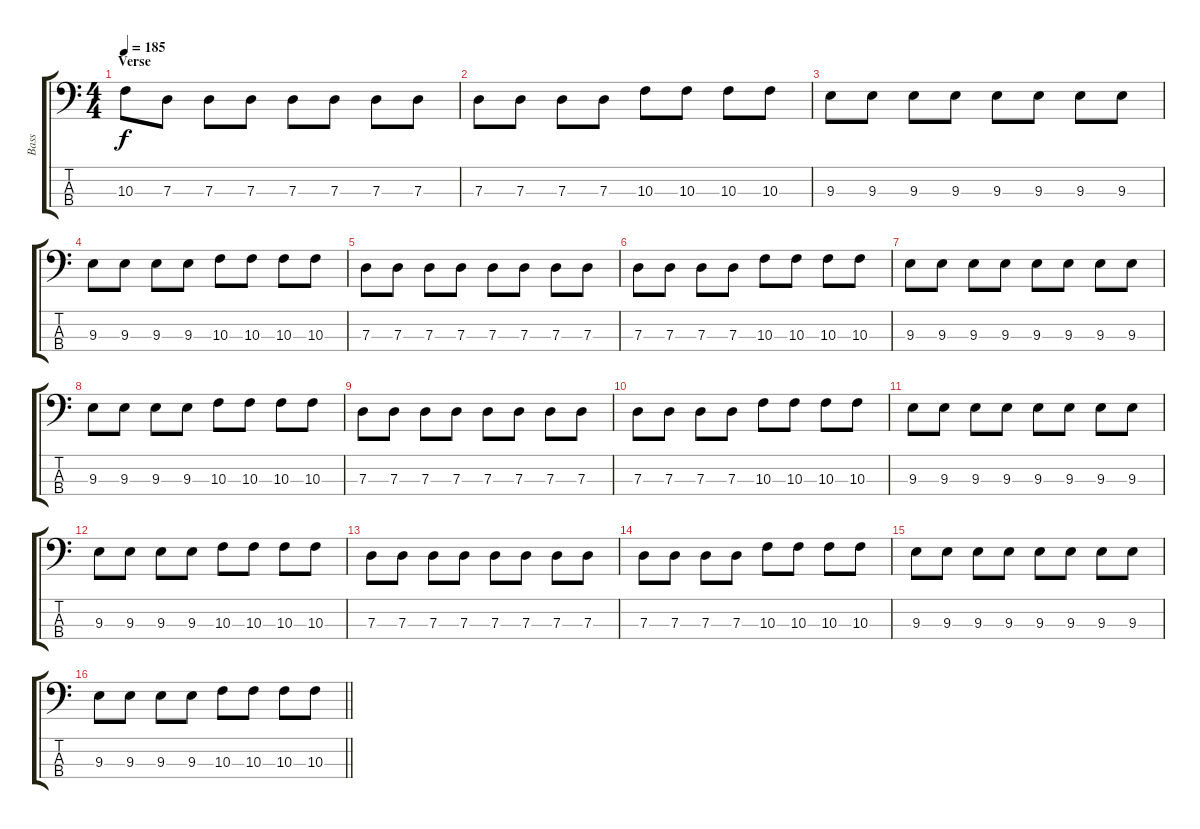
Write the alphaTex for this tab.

\track ("Bass" "Bass") {instrument electricbasspick}
\staff {score tabs}
\tuning (F2 C2 G1 D1) {hide}
\ts (4 4)
\section ("" "Verse")
\tempo 185
\clef f4
\ks c
10.3.8{dy f} 7.3.8 7.3.8 7.3.8 7.3.8 7.3.8 7.3.8 7.3.8 |
7.3.8 7.3.8 7.3.8 7.3.8 10.3.8 10.3.8 10.3.8 10.3.8 |
9.3.8 9.3.8 9.3.8 9.3.8 9.3.8 9.3.8 9.3.8 9.3.8 |
9.3.8 9.3.8 9.3.8 9.3.8 10.3.8 10.3.8 10.3.8 10.3.8 |
7.3.8 7.3.8 7.3.8 7.3.8 7.3.8 7.3.8 7.3.8 7.3.8 |
7.3.8 7.3.8 7.3.8 7.3.8 10.3.8 10.3.8 10.3.8 10.3.8 |
9.3.8 9.3.8 9.3.8 9.3.8 9.3.8 9.3.8 9.3.8 9.3.8 |
9.3.8 9.3.8 9.3.8 9.3.8 10.3.8 10.3.8 10.3.8 10.3.8 |
7.3.8 7.3.8 7.3.8 7.3.8 7.3.8 7.3.8 7.3.8 7.3.8 |
7.3.8 7.3.8 7.3.8 7.3.8 10.3.8 10.3.8 10.3.8 10.3.8 |
9.3.8 9.3.8 9.3.8 9.3.8 9.3.8 9.3.8 9.3.8 9.3.8 |
9.3.8 9.3.8 9.3.8 9.3.8 10.3.8 10.3.8 10.3.8 10.3.8 |
7.3.8 7.3.8 7.3.8 7.3.8 7.3.8 7.3.8 7.3.8 7.3.8 |
7.3.8 7.3.8 7.3.8 7.3.8 10.3.8 10.3.8 10.3.8 10.3.8 |
9.3.8 9.3.8 9.3.8 9.3.8 9.3.8 9.3.8 9.3.8 9.3.8 |
\barLineRight lightlight
9.3.8 9.3.8 9.3.8 9.3.8 10.3.8 10.3.8 10.3.8 10.3.8
